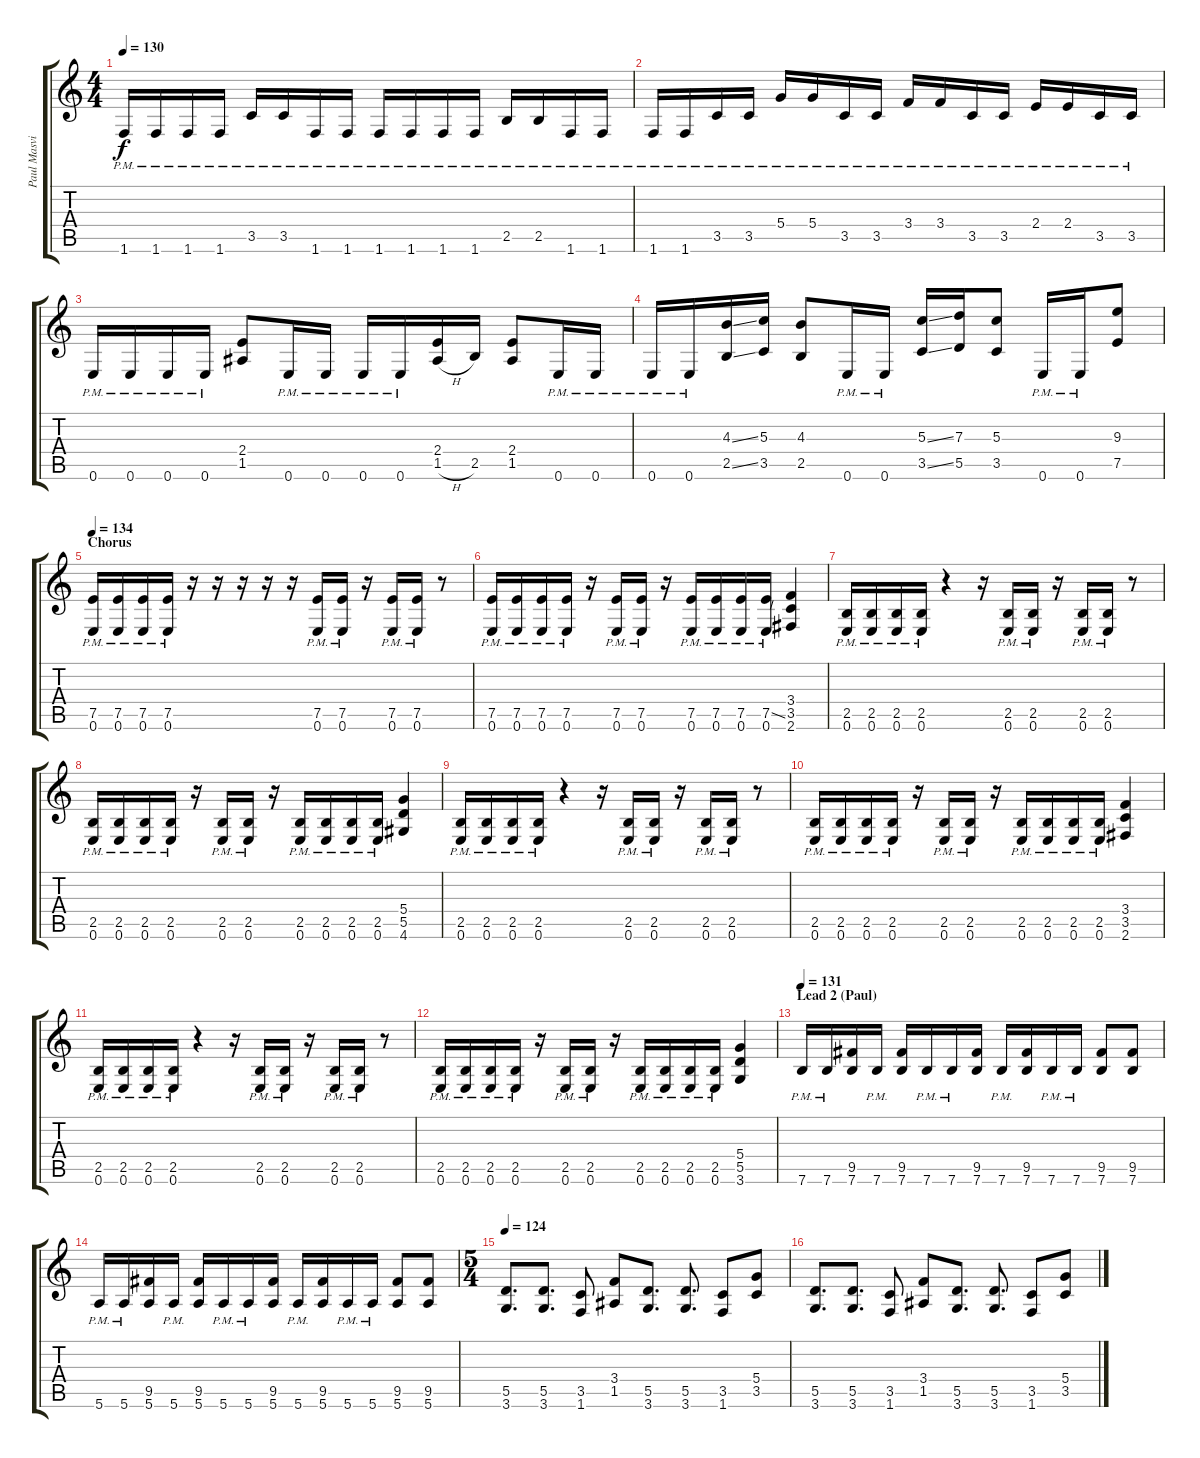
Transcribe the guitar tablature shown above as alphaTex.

\track ("Paul Masvidal (distortion)" "Paul Masvi") {instrument distortionguitar}
\staff {score tabs}
\tuning (E4 B3 G3 D3 A2 E2) {hide}
\ts (4 4)
\tempo 130
\clef g2
\ks c
1.6{pm}.16{dy f} 1.6{pm}.16 1.6{pm}.16 1.6{pm}.16 3.5{pm}.16 3.5{pm}.16 1.6{pm}.16 1.6{pm}.16 1.6{pm}.16 1.6{pm}.16 1.6{pm}.16 1.6{pm}.16 2.5{pm}.16 2.5{pm}.16 1.6{pm}.16 1.6{pm}.16 |
1.6{pm}.16 1.6{pm}.16 3.5{pm}.16 3.5{pm}.16 5.4{pm}.16 5.4{pm}.16 3.5{pm}.16 3.5{pm}.16 3.4{pm}.16 3.4{pm}.16 3.5{pm}.16 3.5{pm}.16 2.4{pm}.16 2.4{pm}.16 3.5{pm}.16 3.5{pm}.16 |
0.6{pm}.16 0.6{pm}.16 0.6{pm}.16 0.6{pm}.16 (2.4 1.5).8 0.6{pm}.16 0.6{pm}.16 0.6{pm}.16 0.6{pm}.16 (2.4 1.5{h}).16 2.5.16 (2.4 1.5).8 0.6{pm}.16 0.6{pm}.16 |
0.6{pm}.16 0.6{pm}.16 (4.3{ss} 2.5{ss}).16 (5.3 3.5).16 (4.3 2.5).8 0.6{pm}.16 0.6{pm}.16 (5.3{ss} 3.5{ss}).16 (7.3 5.5).16 (5.3 3.5).8 0.6{pm}.16 0.6{pm}.16 (9.3 7.5).8 |
\section ("" "Chorus")
\tempo 134
(7.5{pm} 0.6{pm}).16 (7.5{pm} 0.6{pm}).16 (7.5{pm} 0.6{pm}).16 (7.5{pm} 0.6{pm}).16 r.16 r.16 r.16 r.16 r.16 (7.5{pm} 0.6{pm}).16 (7.5{pm} 0.6{pm}).16 r.16 (7.5{pm} 0.6{pm}).16 (7.5{pm} 0.6{pm}).16 r.8 |
(7.5{pm} 0.6{pm}).16 (7.5{pm} 0.6{pm}).16 (7.5{pm} 0.6{pm}).16 (7.5{pm} 0.6{pm}).16 r.16 (7.5{pm} 0.6{pm}).16 (7.5{pm} 0.6{pm}).16 r.16 (7.5{pm} 0.6{pm}).16 (7.5{pm} 0.6{pm}).16 (7.5{pm} 0.6{pm}).16 (7.5{ss pm} 0.6{pm}).16 (3.4 3.5 2.6).4 |
(2.5{pm} 0.6{pm}).16 (2.5{pm} 0.6{pm}).16 (2.5{pm} 0.6{pm}).16 (2.5{pm} 0.6{pm}).16 r.4 r.16 (2.5{pm} 0.6{pm}).16 (2.5{pm} 0.6{pm}).16 r.16 (2.5{pm} 0.6{pm}).16 (2.5{pm} 0.6{pm}).16 r.8 |
(2.5{pm} 0.6{pm}).16 (2.5{pm} 0.6{pm}).16 (2.5{pm} 0.6{pm}).16 (2.5{pm} 0.6{pm}).16 r.16 (2.5{pm} 0.6{pm}).16 (2.5{pm} 0.6{pm}).16 r.16 (2.5{pm} 0.6{pm}).16 (2.5{pm} 0.6{pm}).16 (2.5{pm} 0.6{pm}).16 (2.5{pm} 0.6{pm}).16 (5.4 5.5 4.6).4 |
(2.5{pm} 0.6{pm}).16 (2.5{pm} 0.6{pm}).16 (2.5{pm} 0.6{pm}).16 (2.5{pm} 0.6{pm}).16 r.4 r.16 (2.5{pm} 0.6{pm}).16 (2.5{pm} 0.6{pm}).16 r.16 (2.5{pm} 0.6{pm}).16 (2.5{pm} 0.6{pm}).16 r.8 |
(2.5{pm} 0.6{pm}).16 (2.5{pm} 0.6{pm}).16 (2.5{pm} 0.6{pm}).16 (2.5{pm} 0.6{pm}).16 r.16 (2.5{pm} 0.6{pm}).16 (2.5{pm} 0.6{pm}).16 r.16 (2.5{pm} 0.6{pm}).16 (2.5{pm} 0.6{pm}).16 (2.5{pm} 0.6{pm}).16 (2.5{pm} 0.6{pm}).16 (3.4 3.5 2.6).4 |
(2.5{pm} 0.6{pm}).16 (2.5{pm} 0.6{pm}).16 (2.5{pm} 0.6{pm}).16 (2.5{pm} 0.6{pm}).16 r.4 r.16 (2.5{pm} 0.6{pm}).16 (2.5{pm} 0.6{pm}).16 r.16 (2.5{pm} 0.6{pm}).16 (2.5{pm} 0.6{pm}).16 r.8 |
(2.5{pm} 0.6{pm}).16 (2.5{pm} 0.6{pm}).16 (2.5{pm} 0.6{pm}).16 (2.5{pm} 0.6{pm}).16 r.16 (2.5{pm} 0.6{pm}).16 (2.5{pm} 0.6{pm}).16 r.16 (2.5{pm} 0.6{pm}).16 (2.5{pm} 0.6{pm}).16 (2.5{pm} 0.6{pm}).16 (2.5{pm} 0.6{pm}).16 (5.4 5.5 3.6).4 |
\section ("" "Lead 2 (Paul)")
\tempo 131
7.6{pm}.16 7.6{pm}.16 (9.5 7.6).16 7.6{pm}.16 (9.5 7.6).16 7.6{pm}.16 7.6{pm}.16 (9.5 7.6).16 7.6{pm}.16 (9.5 7.6).16 7.6{pm}.16 7.6{pm}.16 (9.5 7.6).8 (9.5 7.6).8 |
5.6{pm}.16 5.6{pm}.16 (9.5 5.6).16 5.6{pm}.16 (9.5 5.6).16 5.6{pm}.16 5.6{pm}.16 (9.5 5.6).16 5.6{pm}.16 (9.5 5.6).16 5.6{pm}.16 5.6{pm}.16 (9.5 5.6).8 (9.5 5.6).8 |
\ts (5 4)
\tempo 124
(5.5 3.6).8{d} (5.5 3.6).8{d} (3.5 1.6).8 (3.4 1.5).8 (5.5 3.6).8{d} (5.5 3.6).8{d} (3.5 1.6).8 (5.4 3.5).8 |
(5.5 3.6).8{d} (5.5 3.6).8{d} (3.5 1.6).8 (3.4 1.5).8 (5.5 3.6).8{d} (5.5 3.6).8{d} (3.5 1.6).8 (5.4 3.5).8
